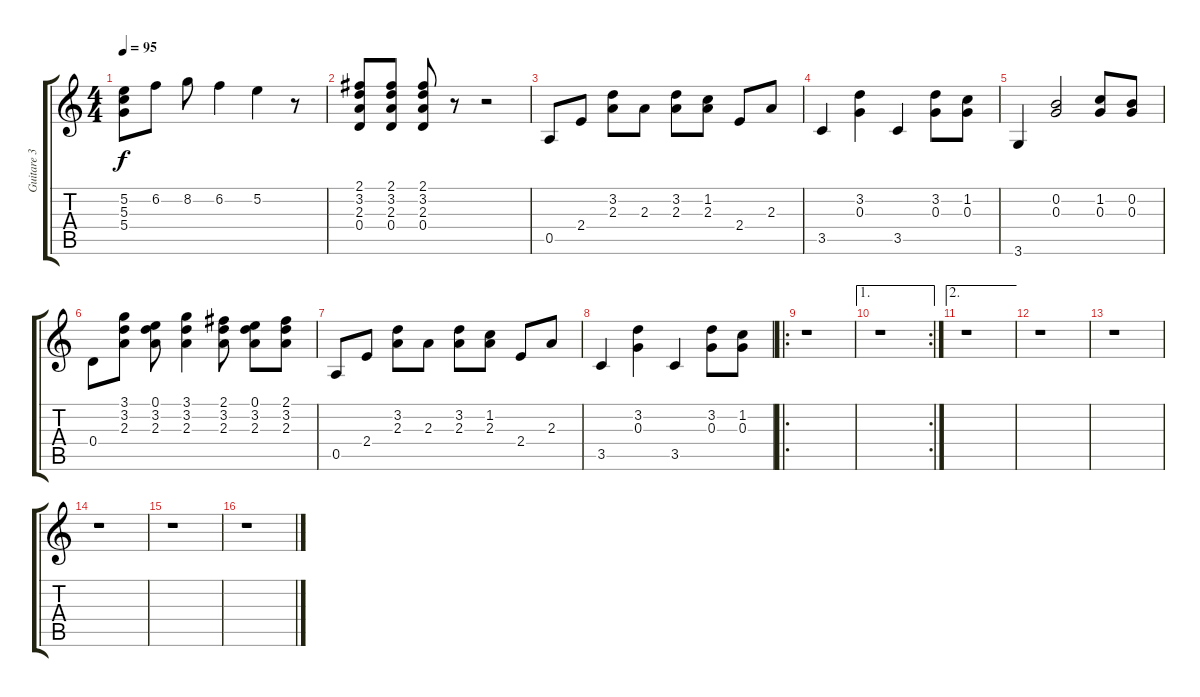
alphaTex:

\track ("Guitare 3" "Guitare 3") {instrument distortionguitar}
\staff {score tabs}
\tuning (E4 B3 G3 D3 A2 E2) {hide}
\ts (4 4)
\tempo 95
\clef g2
\ks c
(5.2 5.3 5.4).8{dy f} 6.2.8 8.2.8 6.2.4 5.2.4 r.8 |
(2.1 3.2 2.3 0.4).8 (2.1 3.2 2.3 0.4).8 (2.1 3.2 2.3 0.4).8 r.8 r.2 |
0.5.8 2.4.8 (3.2 2.3).8 2.3.8 (3.2 2.3).8 (1.2 2.3).8 2.4.8 2.3.8 |
3.5.4 (3.2 0.3).4 3.5.4 (3.2 0.3).8 (1.2 0.3).8 |
3.6.4 (0.2 0.3).2 (1.2 0.3).8 (0.2 0.3).8 |
0.4.8 (3.1 3.2 2.3).8 (0.1 3.2 2.3).8 (3.1 3.2 2.3).4 (2.1 3.2 2.3).8 (0.1 3.2 2.3).8 (2.1 3.2 2.3).8 |
0.5.8 2.4.8 (3.2 2.3).8 2.3.8 (3.2 2.3).8 (1.2 2.3).8 2.4.8 2.3.8 |
3.5.4 (3.2 0.3).4 3.5.4 (3.2 0.3).8 (1.2 0.3).8 |
\ro
r.1 |
\ae 1
\rc 2
r.1 |
\ae 2
r.1 |
r.1 |
r.1 |
r.1 |
r.1 |
r.1
